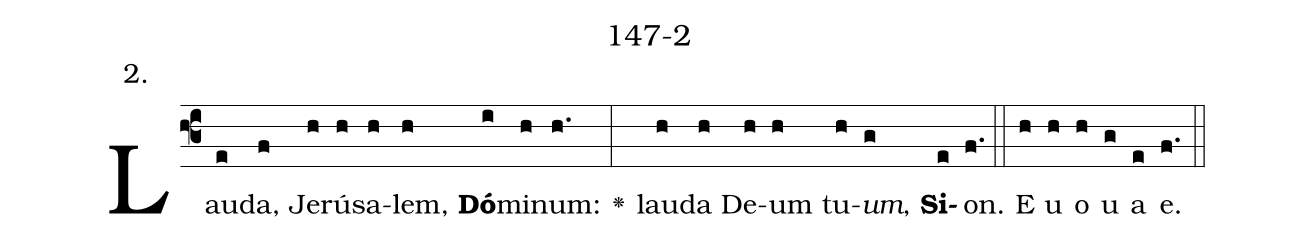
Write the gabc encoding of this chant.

name: 147-2;
annotation: 2.;
%%
(f3)Lau(e)da,(f) Je(h)rú(h)sa(h)lem,(h) <b>Dó</b>(i)mi(h)num:(h.) <v>\greheightstar</v>(:) lau(h)da(h) De(h)um(h) tu(h)<i>um</i>,(g) <b>Si</b>(e)on.(f.) (::) E(h) u(h) o(h) u(g) a(e) e.(f.) (::)
